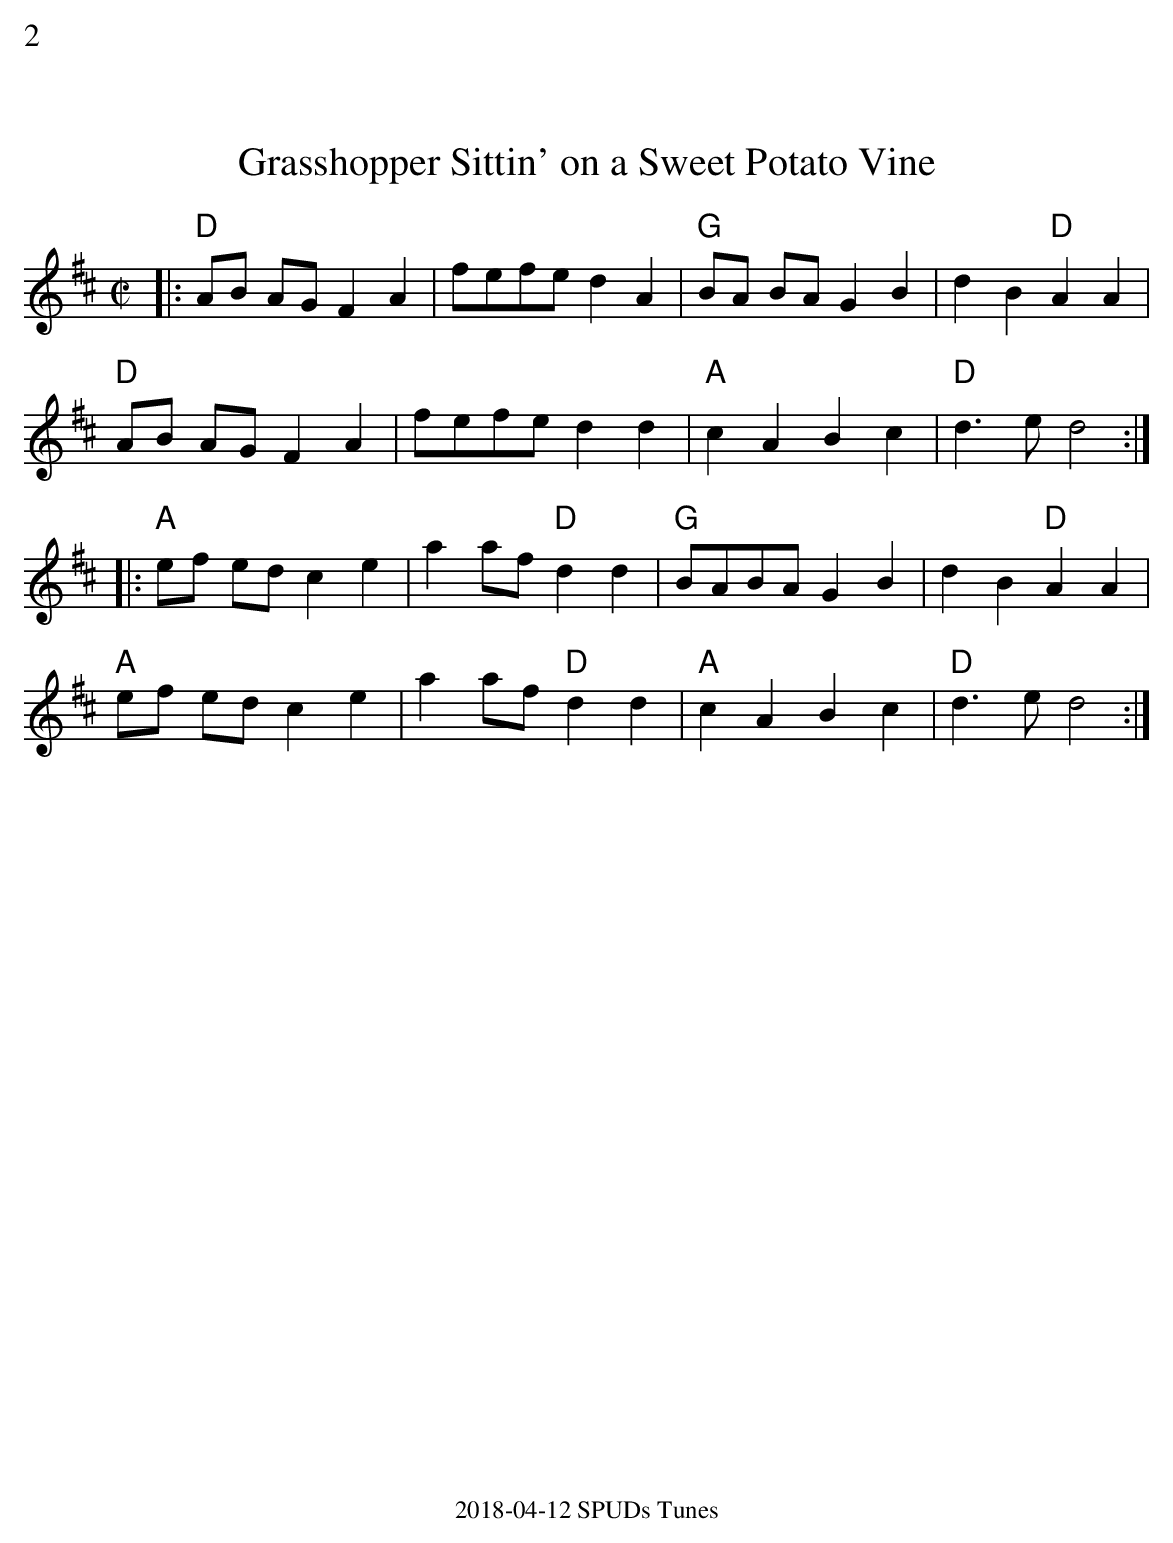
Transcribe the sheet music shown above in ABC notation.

X:1
%%text 2
T:Grasshopper Sittin' on a Sweet Potato Vine
M:C|
L:1/8
K:D
|:"D"AB AG F2A2|fefed2A2|"G"BA BA G2B2|d2B2"D"A2A2|
"D"AB AG F2A2|fefed2d2|"A"c2A2 B2c2|"D"d3ed4:|
|:"A"ef edc2e2|a2af"D"d2d2|"G"BABA G2B2|d2B2"D"A2A2|
"A"ef edc2e2|a2af"D"d2d2|"A"c2A2 B2c2|"D"d3ed4:|
